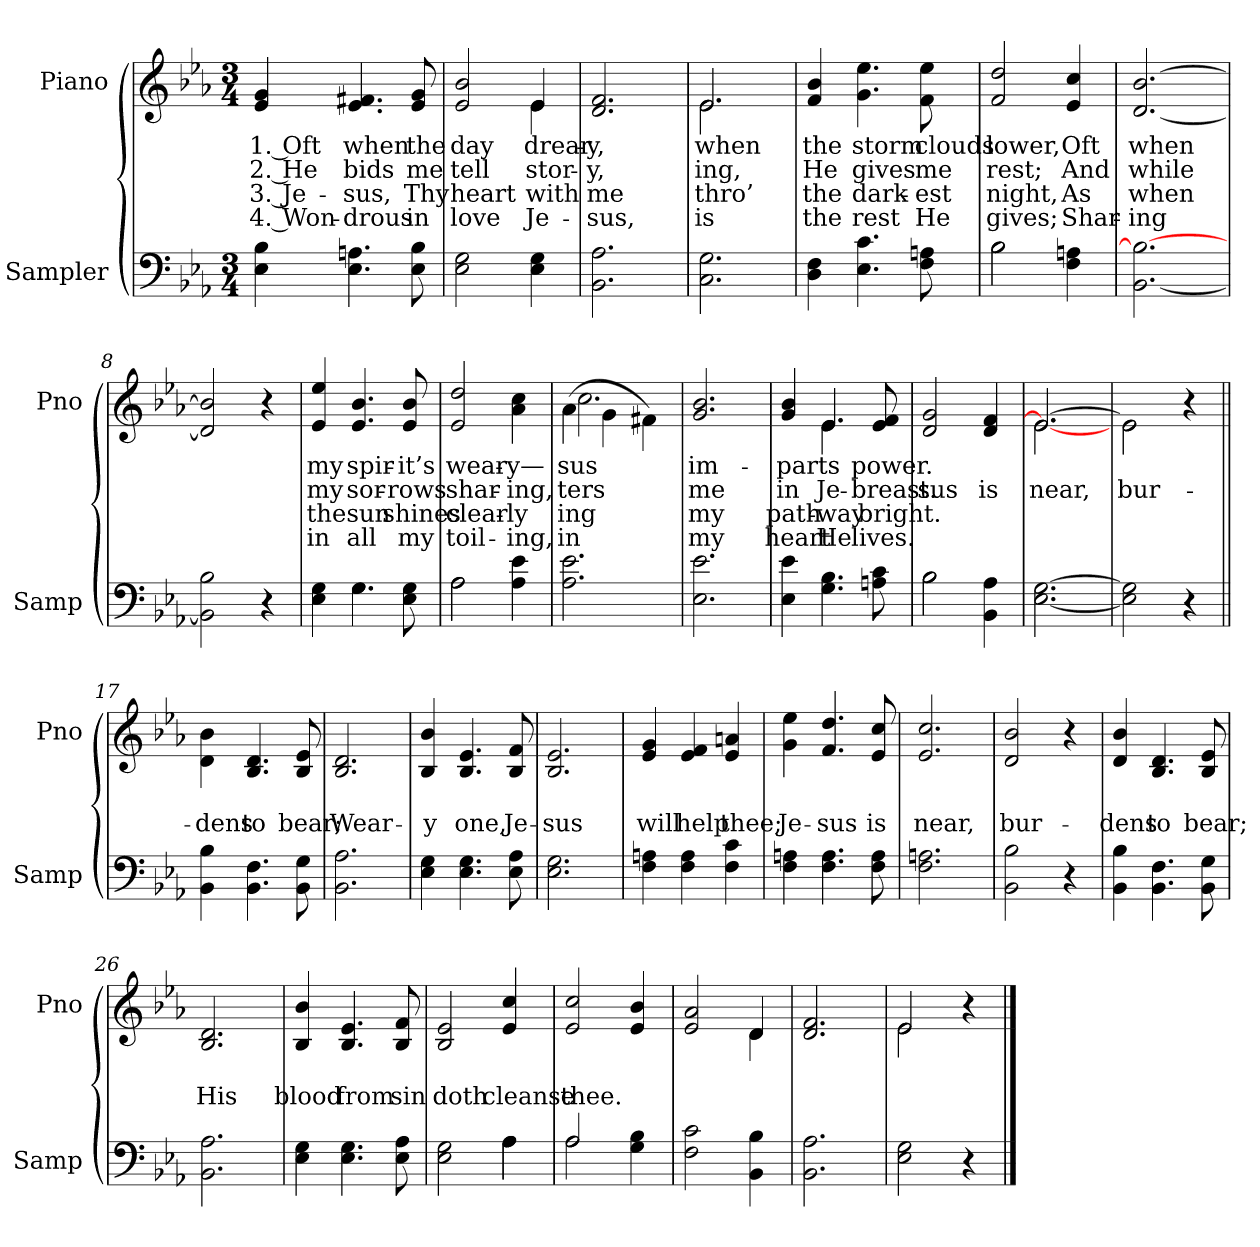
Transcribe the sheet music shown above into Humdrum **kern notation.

**kern	**kern	**text	**text	**text	**text
*part2	*part1	*part1	*part1	*part1	*part1
*staff2	*staff1	*staff1	*staff1	*staff1	*staff1
*I"Sampler	*I"Piano	*	*	*	*
*I'Samp	*I'Pno	*	*	*	*
*clefF4	*clefG2	*	*	*	*
*k[b-e-a-]	*k[b-e-a-]	*	*	*	*
*E-:	*E-:	*	*	*	*
*M3/4	*M3/4	*	*	*	*
=1	=1	=1	=1	=1	=1
4E- 4B-	4e- 4g	1. Oft	2. He	3. Je-	4. Won-
4.E- 4.An	4.e- 4.f#X	when	bids	-sus,	-drous
8E- 8B-	8e- 8g	the	me	Thy	in
=2	=2	=2	=2	=2	=2
*	*^	*	*	*	*
2E- 2G	2e- 2b-	2ryy	day	tell	heart	love
4E- 4G	4e-/	4e-	drear-	stor-	with	Je-
*	*v	*v	*	*	*	*
=3	=3	=3	=3	=3	=3
2.BB- 2.A-	2.d 2.f	-y,	-y,	me	-sus,
=4	=4	=4	=4	=4	=4
*	*^	*	*	*	*
2.C 2.G	2.e-/	2.e-	when	-ing,	thro’	is
*	*v	*v	*	*	*	*
=5	=5	=5	=5	=5	=5
4D 4F	4f 4b-	the	He	the	the
4.E- 4.c	4.g 4.ee-	storm	gives	dark-	rest
8F 8An	8f 8ee-	clouds	me	-est	He
=6	=6	=6	=6	=6	=6
*^	*	*	*	*	*
2B-\	2B-	2f 2dd	lower,	rest;	night,	gives;
4F 4An	4ryy	4e- 4cc	Oft	And	As	Shar-
*v	*v	*	*	*	*	*
=7	=7	=7	=7	=7	=7
[2.BB- 2.B-_	[2.d [2.b-	when	while	when	-ing
=8	=8	=8	=8	=8	=8
2BB-] 2B-	2d] 2b-]	.	.	.	.
4r	4r	.	.	.	.
=9	=9	=9	=9	=9	=9
*^	*	*	*	*	*
4E- 4G	4ryy	4e- 4ee-	my	my	the	in
4.G\	4.G	4.e- 4.b-	spir-	sor-	sun	all
8E- 8G	8ryy	8e- 8b-	-it’s	-rows	shines	my
=10	=10	=10	=10	=10	=10	=10
2A-\	2A-	2e- 2dd	wear-	shar-	clear-	toil-
4A- 4e-	4ryy	4a- 4cc	-y—	-ing,	-ly	-ing,
*v	*v	*	*	*	*	*
=11	=11	=11	=11	=11	=11
*	*^	*	*	*	*
2.A- 2.e-	(4a-\	2.cc	-sus	-ters	-ing	in
.	4g\	.	.	.	.	.
.	4f#X\)	.	.	.	.	.
*	*v	*v	*	*	*	*
=12	=12	=12	=12	=12	=12
2.E- 2.e-	2.g 2.b-	im-	me	my	my
=13	=13	=13	=13	=13	=13
*	*^	*	*	*	*
4E- 4e-	4g 4b-	4ryy	-parts	in	path-	heart
4.G 4.B-	4.e-/	4.e-	.	Je-	-way	He
8An 8c	8e- 8f	8ryy	power.	breast.	bright.	lives.
*	*v	*v	*	*	*	*
=14	=14	=14	=14	=14	=14
*^	*	*	*	*	*
2B-\	2B-	2d 2g	.	-sus	.	.
4BB- 4A-	4ryy	4d 4f	.	is	.	.
*v	*v	*	*	*	*	*
=15	=15	=15	=15	=15	=15
*	*^	*	*	*	*
[2.E- [2.G	[2.e-/	2.e-_	.	near,	.	.
=16	=16	=16	=16	=16	=16	=16
2E-] 2G]	2e-\]	2e-	.	bur-	.	.
4r	4r	4ryy	.	.	.	.
=17||	=17||	=17||	=17||	=17||	=17||	=17||
!	!LO:TX:t=Refrain	!	!	!	!	!
*	*v	*v	*	*	*	*
4BB- 4B-	4d\ 4b-\	.	-dens	.	.
4.BB- 4.F	4.B- 4.d	.	to	.	.
8BB- 8G	8B- 8e-	.	bear;	.	.
=18	=18	=18	=18	=18	=18
2.BB- 2.A-	2.B- 2.d	.	Wear-	.	.
=19	=19	=19	=19	=19	=19
4E- 4G	4B- 4b-	.	-y	.	.
4.E- 4.G	4.B- 4.e-	.	one,	.	.
8E- 8A-	8B- 8f	.	Je-	.	.
=20	=20	=20	=20	=20	=20
2.E- 2.G	2.B- 2.e-	.	-sus	.	.
=21	=21	=21	=21	=21	=21
4F 4An	4e- 4g	.	will	.	.
4F 4A	4e- 4f	.	help	.	.
4F 4c	4e- 4an	.	thee;	.	.
=22	=22	=22	=22	=22	=22
4F 4An	4g 4ee-	.	Je-	.	.
4.F 4.A	4.f 4.dd	.	-sus	.	.
8F 8A	8e- 8cc	.	is	.	.
=23	=23	=23	=23	=23	=23
2.F 2.An	2.e- 2.cc	.	near,	.	.
=24	=24	=24	=24	=24	=24
2BB- 2B-	2d 2b-	.	bur-	.	.
4r	4r	.	.	.	.
=25	=25	=25	=25	=25	=25
4BB-\ 4B-\	4d 4b-	.	-dens	.	.
4.BB-\ 4.F\	4.B- 4.d	.	to	.	.
8BB-\ 8G\	8B- 8e-	.	bear;	.	.
=26	=26	=26	=26	=26	=26
2.BB-\ 2.A-\	2.B- 2.d	.	His	.	.
=27	=27	=27	=27	=27	=27
4E-\ 4G\	4B- 4b-	.	blood	.	.
4.E-\ 4.G\	4.B- 4.e-	.	from	.	.
8E-\ 8A-\	8B- 8f	.	sin	.	.
=28	=28	=28	=28	=28	=28
*^	*	*	*	*	*
2E-\ 2G\	2ryy	2B- 2e-	.	doth	.	.
4A-\	4A-	4e- 4cc	.	cleanse	.	.
=29	=29	=29	=29	=29	=29	=29
2A-/	2A-	2e- 2cc	.	thee.	.	.
4G 4B-	4ryy	4e- 4b-	.	.	.	.
*v	*v	*	*	*	*	*
=30	=30	=30	=30	=30	=30
*	*^	*	*	*	*
2F 2c	2e- 2a-	2ryy	.	.	.	.
4BB- 4B-	4d/	4d	.	.	.	.
*	*v	*v	*	*	*	*
=31	=31	=31	=31	=31	=31
2.BB- 2.A-	2.d 2.f	.	.	.	.
=32	=32	=32	=32	=32	=32
*	*^	*	*	*	*
2E- 2G	2e-/	2e-	.	.	.	.
4r	4r	4ryy	.	.	.	.
*	*v	*v	*	*	*	*
==	==	==	==	==	==
*-	*-	*-	*-	*-	*-
